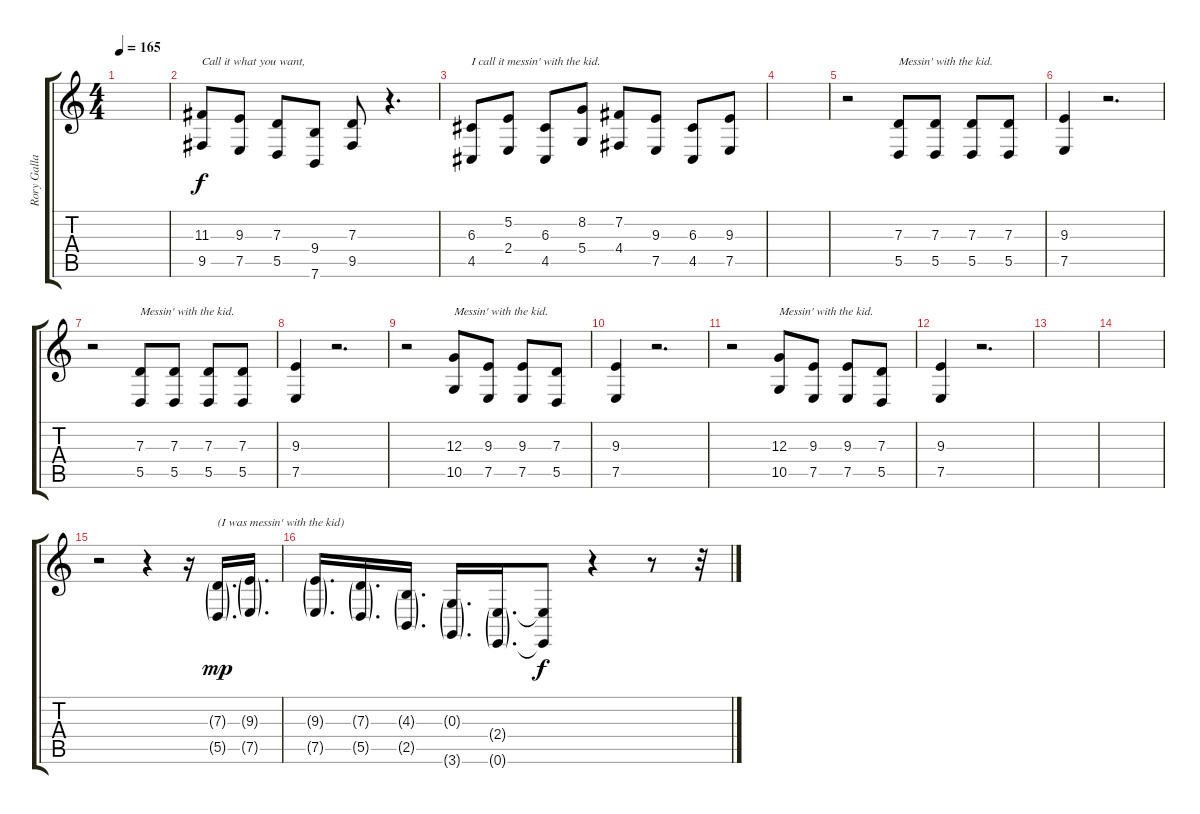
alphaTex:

\track ("Rory Gallagher Vocals" "Rory Galla") {instrument trombone}
\staff {score tabs}
\tuning (E4 B3 G3 D3 A2 E2) {hide}
\ts (4 4)
\tempo 165
\clef g2
\ks c
|
(11.3 9.5).8{txt "Call it what you want,"} (9.3 7.5).8 (7.3 5.5).8 (9.4 7.6).8 (7.3 9.5).8 r.4{d} |
(6.3 4.5).8{txt "I call it messin' with the kid."} (5.2 2.4).8 (6.3 4.5).8 (8.2 5.4).8 (7.2 4.4).8 (9.3 7.5).8 (6.3 4.5).8 (9.3 7.5).8 |
|
r.2 (7.3 5.5).8{txt "Messin' with the kid."} (7.3 5.5).8 (7.3 5.5).8 (7.3 5.5).8 |
(9.3 7.5).4 r.2{d} |
r.2 (7.3 5.5).8{txt "Messin' with the kid."} (7.3 5.5).8 (7.3 5.5).8 (7.3 5.5).8 |
(9.3 7.5).4 r.2{d} |
r.2 (12.3 10.5).8{txt "Messin' with the kid."} (9.3 7.5).8 (9.3 7.5).8 (7.3 5.5).8 |
(9.3 7.5).4 r.2{d} |
r.2 (12.3 10.5).8{txt "Messin' with the kid."} (9.3 7.5).8 (9.3 7.5).8 (7.3 5.5).8 |
(9.3 7.5).4 r.2{d} |
|
|
r.2 r.4 r.16 (7.3{g} 5.5{g}).16{d txt "(I was messin' with the kid)" dy mp} (9.3{g} 7.5{g}).16{d} |
(9.3{g} 7.5{g}).16{d} (7.3{g} 5.5{g}).16{d} (4.3{g} 2.5{g}).16{d} (0.3{g} 3.6{g}).16{d} (2.4{g} 0.6{g}).16{d} (2.4{t} 0.6{t}).8{dy f} r.4 r.8 r.32
